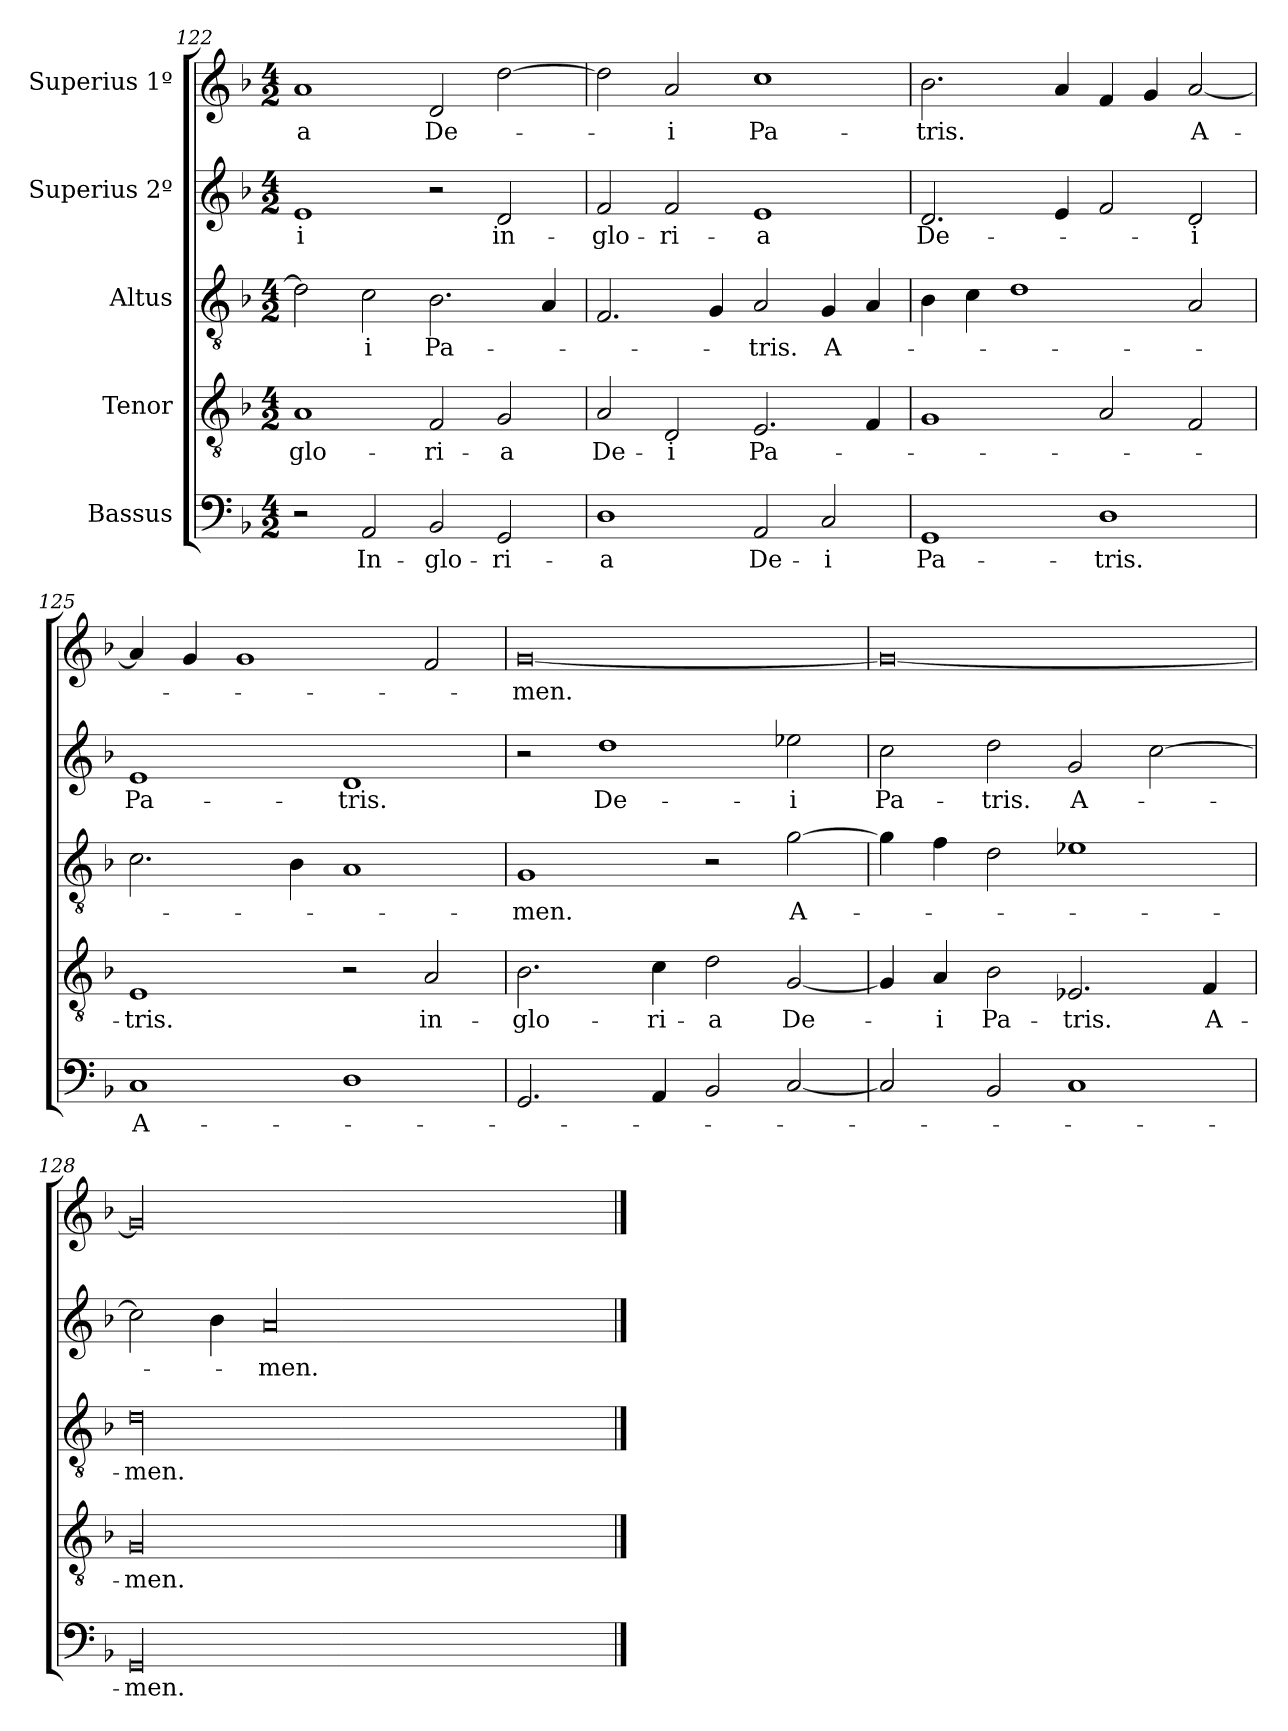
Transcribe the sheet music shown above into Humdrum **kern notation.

**kern	**text	**kern	**text	**kern	**text	**kern	**text	**kern	**text
*part5	*part5	*part4	*part4	*part3	*part3	*part2	*part2	*part1	*part1
*staff5	*staff5	*staff4	*staff4	*staff3	*staff3	*staff2	*staff2	*staff1	*staff1
*I"Bassus	*	*I"Tenor	*	*I"Altus	*	*I"Superius 2º	*	*I"Superius 1º	*
*clefF4	*	*clefGv2	*	*clefGv2	*	*clefG2	*	*clefG2	*
*k[b-]	*	*k[b-]	*	*k[b-]	*	*k[b-]	*	*k[b-]	*
*M4/2	*	*M4/2	*	*M4/2	*	*M4/2	*	*M4/2	*
=122	=122	=122	=122	=122	=122	=122	=122	=122	=122
2r	.	1A/	glo-	2d\]	.	1e/	-i	1a/	-a
2AA/	In-	.	.	2c\	-i	.	.	.	.
2BB-/	glo-	2F/	-ri-	2.B-\	Pa-	2r	.	2d/	De-
2GG/	-ri-	2G/	-a	.	.	2d/	in-	[2dd\	.
.	.	.	.	4A/	.	.	.	.	.
=123	=123	=123	=123	=123	=123	=123	=123	=123	=123
1D\	-a	2A/	De-	2.F/	.	2f/	glo-	2dd\]	.
.	.	2D/	-i	.	.	2f/	-ri-	2a/	-i
.	.	.	.	4G/	.	.	.	.	.
2AA/	De-	2.E/	Pa-	2A/	-tris.	1e/	-a	1cc\	Pa-
2C/	-i	.	.	4G/	A-	.	.	.	.
.	.	4F/	.	4A/	.	.	.	.	.
=124	=124	=124	=124	=124	=124	=124	=124	=124	=124
1GG/	Pa-	1G/	.	4B-\	.	2.d/	De-	2.b-\	-tris.
.	.	.	.	4c\	.	.	.	.	.
.	.	.	.	1d\	.	.	.	.	.
.	.	.	.	.	.	4e/	.	4a/	.
1D\	-tris.	2A/	.	.	.	2f/	.	4f/	.
.	.	.	.	.	.	.	.	4g/	.
.	.	2F/	.	2A/	.	2d/	-i	[2a/	A-
=125	=125	=125	=125	=125	=125	=125	=125	=125	=125
1C/	A-	1E/	-tris.	2.c\	.	1e/	Pa-	4a/]	.
.	.	.	.	.	.	.	.	4g/	.
.	.	.	.	.	.	.	.	1g/	.
.	.	.	.	4B-\	.	.	.	.	.
1D\	.	2r	.	1A/	.	1d/	-tris.	.	.
.	.	2A/	in-	.	.	.	.	2f/	.
=126	=126	=126	=126	=126	=126	=126	=126	=126	=126
2.GG/	.	2.B-\	glo-	1G/	-men.	2r	.	[0g/	-men.
.	.	.	.	.	.	1dd\	De-	.	.
4AA/	.	4c\	-ri-	.	.	.	.	.	.
2BB-/	.	2d\	-a	2r	.	.	.	.	.
[2C/	.	[2G/	De-	[2g\	A-	2ee-X\	-i	.	.
=127	=127	=127	=127	=127	=127	=127	=127	=127	=127
2C/]	.	4G/]	.	4g\]	.	2cc\	Pa-	0g/_	.
.	.	4A/	-i	4f\	.	.	.	.	.
2BB-/	.	2B-\	Pa-	2d\	.	2dd\	-tris.	.	.
1C/	.	2.E-X/	-tris.	1e-X\	.	2g/	A-	.	.
.	.	.	.	.	.	[2cc\	.	.	.
.	.	4F/	A-	.	.	.	.	.	.
=128	=128	=128	=128	=128	=128	=128	=128	=128	=128
00GG/	-men.	00G/	-men.	00d\	-men.	2cc\]	.	00g/]	.
.	.	.	.	.	.	4b-\	.	.	.
.	.	.	.	.	.	00a/	-men.	.	.
2.ryy	.	2.ryy	.	2.ryy	.	.	.	2.ryy	.
==	==	==	==	==	==	==	==	==	==
*-	*-	*-	*-	*-	*-	*-	*-	*-	*-
